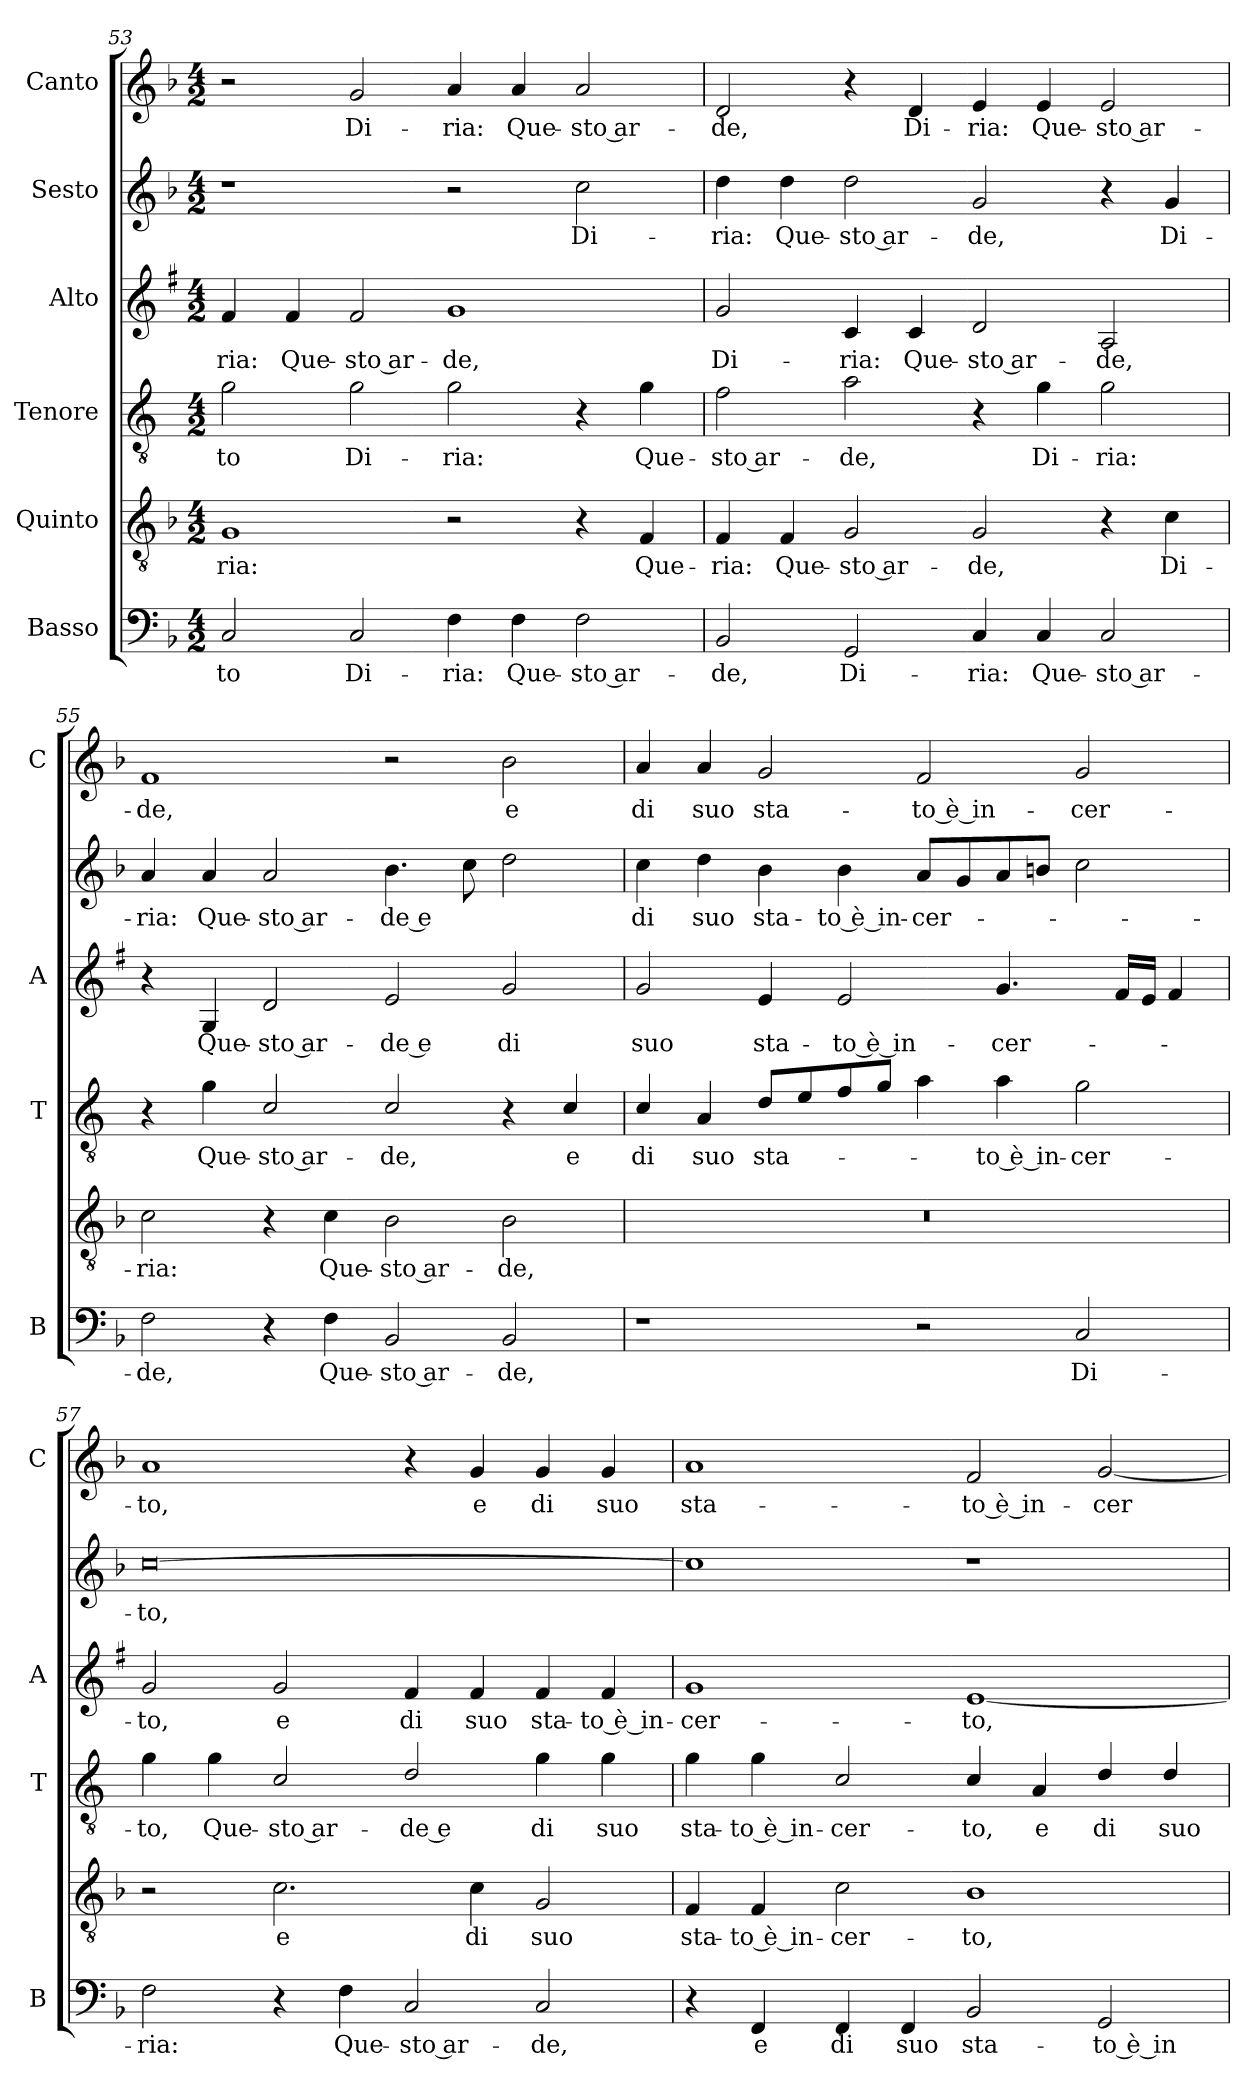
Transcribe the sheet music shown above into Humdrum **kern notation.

**kern	**text	**kern	**text	**kern	**text	**kern	**text	**kern	**text	**kern	**text
*part6	*part6	*part5	*part5	*part4	*part4	*part3	*part3	*part2	*part2	*part1	*part1
*staff6	*staff6	*staff5	*staff5	*staff4	*staff4	*staff3	*staff3	*staff2	*staff2	*staff1	*staff1
*I"Basso	*	*I"Quinto	*	*I"Tenore	*	*I"Alto	*	*I"Sesto	*	*I"Canto	*
*I'B	*	*	*	*I'T	*	*I'A	*	*	*	*I'C	*
*clefF4	*	*clefGv2	*	*clefGv2	*	*clefG2	*	*clefG2	*	*clefG2	*
*	*	*	*	*ITrd4c7	*	*ITrd1c2	*	*	*	*	*
*k[b-]	*	*k[b-]	*	*k[b-]	*	*k[b-]	*	*k[b-]	*	*k[b-]	*
*F:	*	*F:	*	*F:	*	*F:	*	*F:	*	*F:	*
*M4/2	*	*M4/2	*	*M4/2	*	*M4/2	*	*M4/2	*	*M4/2	*
=53	=53	=53	=53	=53	=53	=53	=53	=53	=53	=53	=53
!	!LO:LY:b	!	!LO:LY:b	!	!LO:LY:b	!	!LO:LY:b	!	!	!	!
2C/	-to	1G	-ria:	2c\	-to	4e/	-ria:	1r	.	2r	.
!	!	!	!	!	!	!	!LO:LY:b	!	!	!	!
.	.	.	.	.	.	4e/	Que-	.	.	.	.
!	!LO:LY:b	!	!	!	!LO:LY:b	!	!LO:LY:b	!	!	!	!LO:LY:b
2C/	Di-	.	.	2c\	Di-	2e/	-sto ar-	.	.	2g/	Di-
!	!LO:LY:b	!	!	!	!LO:LY:b	!	!LO:LY:b	!	!	!	!LO:LY:b
4F\	-ria:	2r	.	2c\	-ria:	1f	-de,	2r	.	4a/	-ria:
!	!LO:LY:b	!	!	!	!	!	!	!	!	!	!LO:LY:b
4F\	Que-	.	.	.	.	.	.	.	.	4a/	Que-
!	!LO:LY:b	!	!	!	!	!	!	!	!LO:LY:b	!	!LO:LY:b
2F\	-sto ar-	4r	.	4r	.	.	.	2cc\	Di-	2a/	-sto ar-
!	!	!	!LO:LY:b	!	!LO:LY:b	!	!	!	!	!	!
.	.	4F/	Que-	4c\	Que-	.	.	.	.	.	.
=54	=54	=54	=54	=54	=54	=54	=54	=54	=54	=54	=54
!	!LO:LY:b	!	!LO:LY:b	!	!LO:LY:b	!	!LO:LY:b	!	!LO:LY:b	!	!LO:LY:b
2BB-/	-de,	4F/	-ria:	2B-\	-sto ar-	2f/	Di-	4dd\	-ria:	2d/	-de,
!	!	!	!LO:LY:b	!	!	!	!	!	!LO:LY:b	!	!
.	.	4F/	Que-	.	.	.	.	4dd\	Que-	.	.
!	!LO:LY:b	!	!LO:LY:b	!	!LO:LY:b	!	!LO:LY:b	!	!LO:LY:b	!	!
2GG/	Di-	2G/	-sto ar-	2d\	-de,	4B-/	-ria:	2dd\	-sto ar-	4r	.
!	!	!	!	!	!	!	!LO:LY:b	!	!	!	!LO:LY:b
.	.	.	.	.	.	4B-/	Que-	.	.	4d/	Di-
!	!LO:LY:b	!	!LO:LY:b	!	!	!	!LO:LY:b	!	!LO:LY:b	!	!LO:LY:b
4C/	-ria:	2G/	-de,	4r	.	2c/	-sto ar-	2g/	-de,	4e/	-ria:
!	!LO:LY:b	!	!	!	!LO:LY:b	!	!	!	!	!	!LO:LY:b
4C/	Que-	.	.	4c\	Di-	.	.	.	.	4e/	Que-
!	!LO:LY:b	!	!	!	!LO:LY:b	!	!LO:LY:b	!	!	!	!LO:LY:b
2C/	-sto ar-	4r	.	2c\	-ria:	2G/	-de,	4r	.	2e/	-sto ar-
!	!	!	!LO:LY:b	!	!	!	!	!	!LO:LY:b	!	!
.	.	4c\	Di-	.	.	.	.	4g/	Di-	.	.
=55	=55	=55	=55	=55	=55	=55	=55	=55	=55	=55	=55
!	!LO:LY:b	!	!LO:LY:b	!	!	!	!	!	!LO:LY:b	!	!LO:LY:b
2F\	-de,	2c\	-ria:	4r	.	4r	.	4a/	-ria:	1f	-de,
!	!	!	!	!	!LO:LY:b	!	!LO:LY:b	!	!LO:LY:b	!	!
.	.	.	.	4c\	Que-	4F/	Que-	4a/	Que-	.	.
!	!	!	!	!	!LO:LY:b	!	!LO:LY:b	!	!LO:LY:b	!	!
4r	.	4r	.	2F/	-sto ar-	2c/	-sto ar-	2a/	-sto ar-	.	.
!	!LO:LY:b	!	!LO:LY:b	!	!	!	!	!	!	!	!
4F\	Que-	4c\	Que-	.	.	.	.	.	.	.	.
!	!LO:LY:b	!	!LO:LY:b	!	!LO:LY:b	!	!LO:LY:b	!	!LO:LY:b	!	!
2BB-/	-sto ar-	2B-\	-sto ar-	2F/	-de,	2d/	-de e	4.b-\	-de e	2r	.
.	.	.	.	.	.	.	.	8cc\	.	.	.
!	!LO:LY:b	!	!LO:LY:b	!	!	!	!LO:LY:b	!	!	!	!LO:LY:b
2BB-/	-de,	2B-\	-de,	4r	.	2f/	di	2dd\	.	2b-\	e
!	!	!	!	!	!LO:LY:b	!	!	!	!	!	!
.	.	.	.	4F/	e	.	.	.	.	.	.
!!LO:PB:g=z
=56	=56	=56	=56	=56	=56	=56	=56	=56	=56	=56	=56
!	!	!	!	!	!LO:LY:b	!	!LO:LY:b	!	!LO:LY:b	!	!LO:LY:b
1r	.	0r	.	4F/	di	2f/	suo	4cc\	di	4a/	di
!	!	!	!	!	!LO:LY:b	!	!	!	!LO:LY:b	!	!LO:LY:b
.	.	.	.	4D/	suo	.	.	4dd\	suo	4a/	suo
!	!	!	!	!	!LO:LY:b	!	!LO:LY:b	!	!LO:LY:b	!	!LO:LY:b
.	.	.	.	8G/L	sta-	4d/	sta-	4b-\	sta-	2g/	sta-
.	.	.	.	8A/	.	.	.	.	.	.	.
!	!	!	!	!	!	!	!LO:LY:b	!	!LO:LY:b	!	!
.	.	.	.	8B-/	.	2d/	-to è in-	4b-\	-to è in-	.	.
.	.	.	.	8c/J	.	.	.	.	.	.	.
!	!	!	!	!	!	!	!	!	!LO:LY:b	!	!LO:LY:b
2r	.	.	.	4d\	.	.	.	8a/L	-cer-	2f/	-to è in-
.	.	.	.	.	.	.	.	8g/	.	.	.
!	!	!	!	!	!LO:LY:b	!	!LO:LY:b	!	!	!	!
.	.	.	.	4d\	-to è in-	4.f/	-cer-	8a/	.	.	.
.	.	.	.	.	.	.	.	8bn/J	.	.	.
!	!LO:LY:b	!	!	!	!LO:LY:b	!	!	!	!	!	!LO:LY:b
2C/	Di-	.	.	2c\	-cer-	.	.	2cc\	.	2g/	-cer-
.	.	.	.	.	.	16e/LL	.	.	.	.	.
.	.	.	.	.	.	16d/JJ	.	.	.	.	.
.	.	.	.	.	.	4e/	.	.	.	.	.
=57	=57	=57	=57	=57	=57	=57	=57	=57	=57	=57	=57
!	!LO:LY:b	!	!	!	!LO:LY:b	!	!LO:LY:b	!	!LO:LY:b	!	!LO:LY:b
2F\	-ria:	2r	.	4c\	-to,	2f/	-to,	[0cc	-to,	1a	-to,
!	!	!	!	!	!LO:LY:b	!	!	!	!	!	!
.	.	.	.	4c\	Que-	.	.	.	.	.	.
!	!	!	!LO:LY:b	!	!LO:LY:b	!	!LO:LY:b	!	!	!	!
4r	.	2.c\	e	2F/	-sto ar-	2f/	e	.	.	.	.
!	!LO:LY:b	!	!	!	!	!	!	!	!	!	!
4F\	Que-	.	.	.	.	.	.	.	.	.	.
!	!LO:LY:b	!	!	!	!LO:LY:b	!	!LO:LY:b	!	!	!	!
2C/	-sto ar-	.	.	2G/	-de e	4e/	di	.	.	4r	.
!	!	!	!LO:LY:b	!	!	!	!LO:LY:b	!	!	!	!LO:LY:b
.	.	4c\	di	.	.	4e/	suo	.	.	4g/	e
!	!LO:LY:b	!	!LO:LY:b	!	!LO:LY:b	!	!LO:LY:b	!	!	!	!LO:LY:b
2C/	-de,	2G/	suo	4c\	di	4e/	sta-	.	.	4g/	di
!	!	!	!	!	!LO:LY:b	!	!LO:LY:b	!	!	!	!LO:LY:b
.	.	.	.	4c\	suo	4e/	-to è in-	.	.	4g/	suo
=58	=58	=58	=58	=58	=58	=58	=58	=58	=58	=58	=58
!	!	!	!LO:LY:b	!	!LO:LY:b	!	!LO:LY:b	!	!	!	!LO:LY:b
4r	.	4F/	sta-	4c\	sta-	1f	-cer-	1cc]	.	1a	sta-
!	!LO:LY:b	!	!LO:LY:b	!	!LO:LY:b	!	!	!	!	!	!
4FF/	e	4F/	-to è in-	4c\	-to è in-	.	.	.	.	.	.
!	!LO:LY:b	!	!LO:LY:b	!	!LO:LY:b	!	!	!	!	!	!
4FF/	di	2c\	-cer-	2F/	-cer-	.	.	.	.	.	.
!	!LO:LY:b	!	!	!	!	!	!	!	!	!	!
4FF/	suo	.	.	.	.	.	.	.	.	.	.
!	!LO:LY:b	!	!LO:LY:b	!	!LO:LY:b	!	!LO:LY:b	!	!	!	!LO:LY:b
2BB-/	sta-	1B-	-to,	4F/	-to,	[1d	-to,	1r	.	2f/	-to è in-
!	!	!	!	!	!LO:LY:b	!	!	!	!	!	!
.	.	.	.	4D/	e	.	.	.	.	.	.
!	!LO:LY:b	!	!	!	!LO:LY:b	!	!	!	!	!	!LO:LY:b
2GG/	-to è in-	.	.	4G/	di	.	.	.	.	[2g/	-cer-
!	!	!	!	!	!LO:LY:b	!	!	!	!	!	!
.	.	.	.	4G/	suo	.	.	.	.	.	.
=	=	=	=	=	=	=	=	=	=	=	=
*-	*-	*-	*-	*-	*-	*-	*-	*-	*-	*-	*-
